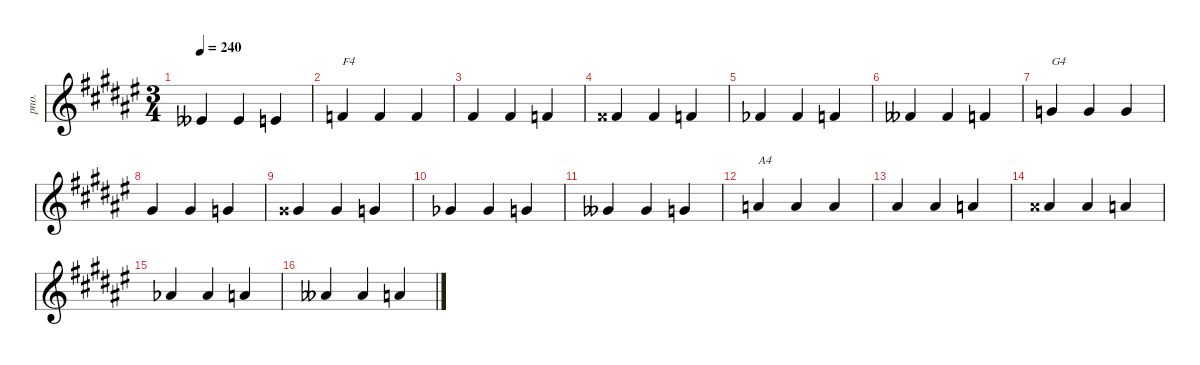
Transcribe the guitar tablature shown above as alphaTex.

\defaultSystemsLayout 4
\hideDynamics
\bracketExtendMode nobrackets
\track ("Acoustic Piano" "pno.") {instrument acousticgrandpiano}
\staff {score}
\tuning (E4 B3 G3 D3 A2 E2)
\ts (3 4)
\tempo 240
\clef g2
\ks f#
3.2{acc bb}.4{dy mf beam Up} 3.2{acc bb}.4{beam Up} 5.2{acc forcenatural}.4{beam Up} |
6.2{acc forcenatural}.4{txt "F4" beam Up} 6.2{acc forcenatural}.4{beam Up} 6.2{acc forcenatural}.4{beam Up} |
7.2{acc #}.4{beam Up} 7.2{acc #}.4{beam Up} 6.2{acc forcenatural}.4{beam Up} |
8.2{acc x}.4{beam Up} 8.2{acc x}.4{beam Up} 6.2{acc forcenatural}.4{beam Up} |
5.2{acc b}.4{beam Up} 5.2{acc b}.4{beam Up} 6.2{acc forcenatural}.4{beam Up} |
4.2{acc bb}.4{beam Up} 4.2{acc bb}.4{beam Up} 6.2{acc forcenatural}.4{beam Up} |
8.2{acc forcenatural}.4{txt "G4" beam Up} 8.2{acc forcenatural}.4{beam Up} 8.2{acc forcenatural}.4{beam Up} |
9.2{acc #}.4{beam Up} 9.2{acc #}.4{beam Up} 8.2{acc forcenatural}.4{beam Up} |
10.2{acc x}.4{beam Up} 10.2{acc x}.4{beam Up} 8.2{acc forcenatural}.4{beam Up} |
7.2{acc b}.4{beam Up} 7.2{acc b}.4{beam Up} 8.2{acc forcenatural}.4{beam Up} |
6.2{acc bb}.4{beam Up} 6.2{acc bb}.4{beam Up} 8.2{acc forcenatural}.4{beam Up} |
10.2{acc forcenatural}.4{txt "A4" beam Up} 10.2{acc forcenatural}.4{beam Up} 10.2{acc forcenatural}.4{beam Up} |
11.2{acc #}.4{beam Up} 11.2{acc #}.4{beam Up} 10.2{acc forcenatural}.4{beam Up} |
12.2{acc x}.4{beam Up} 12.2{acc x}.4{beam Up} 10.2{acc forcenatural}.4{beam Up} |
9.2{acc b}.4{beam Up} 9.2{acc b}.4{beam Up} 10.2{acc forcenatural}.4{beam Up} |
8.2{acc bb}.4{beam Up} 8.2{acc bb}.4{beam Up} 10.2{acc forcenatural}.4{beam Up}
